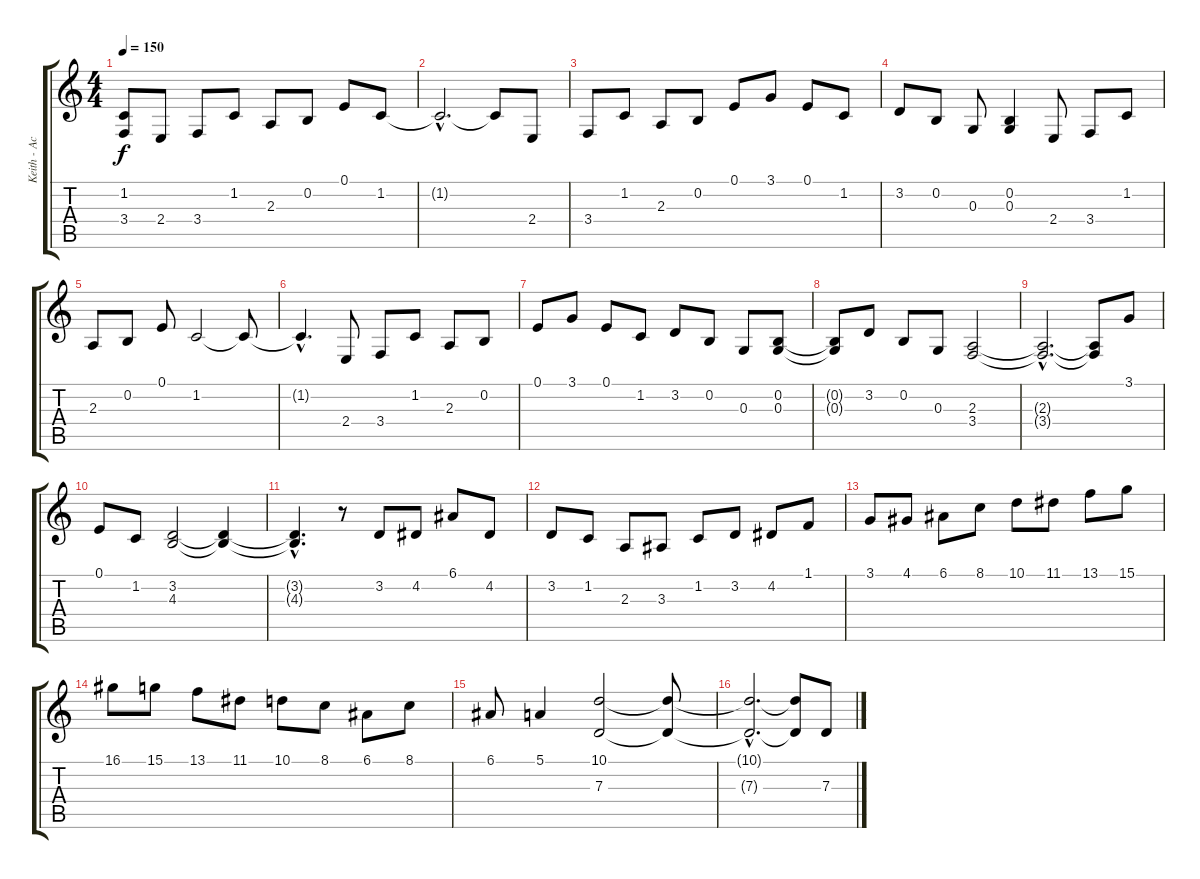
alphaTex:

\track ("Keith - Acoustic Grand Piano" "Keith - Ac") {instrument acousticgrandpiano}
\staff {score tabs}
\tuning (E4 B3 G3 D3 A2 E2) {hide}
\ts (4 4)
\tempo 150
\clef g2
\ks c
(1.2{t} 3.4{t}).8{dy f} 2.4.8 3.4.8 1.2.8 2.3.8 0.2.8 0.1.8 1.2.8 |
1.2{hac t}.2{d} 1.2{t}.8 2.4.8 |
3.4.8 1.2.8 2.3.8 0.2.8 0.1.8 3.1.8 0.1.8 1.2.8 |
3.2.8 0.2.8 0.3.8 (0.2 0.3).4 2.4.8 3.4.8 1.2.8 |
2.3.8 0.2.8 0.1.8 1.2.2 1.2{t}.8 |
1.2{hac t}.4{d} 2.4.8 3.4.8 1.2.8 2.3.8 0.2.8 |
0.1.8 3.1.8 0.1.8 1.2.8 3.2.8 0.2.8 0.3.8 (0.2 0.3).8 |
(0.2{t} 0.3{t}).8 3.2.8 0.2.8 0.3.8 (2.3 3.4).2 |
(2.3{hac t} 3.4{hac t}).2{d} (2.3{t} 3.4{t}).8 3.1.8 |
0.1.8 1.2.8 (3.2 4.3).2 (3.2{t} 4.3{t}).4 |
(3.2{hac t} 4.3{hac t}).4{d} r.8 3.2.8 4.2.8 6.1.8 4.2.8 |
3.2.8 1.2.8 2.3.8 3.3.8 1.2.8 3.2.8 4.2.8 1.1.8 |
3.1.8 4.1.8 6.1.8 8.1.8 10.1.8 11.1.8 13.1.8 15.1.8 |
16.1.8 15.1.8 13.1.8 11.1.8 10.1.8 8.1.8 6.1.8 8.1.8 |
6.1.8 5.1.4 (10.1 7.3).2 (10.1{t} 7.3{t}).8 |
(10.1{hac t} 7.3{hac t}).2{d} (10.1{t} 7.3{t}).8 7.3.8
